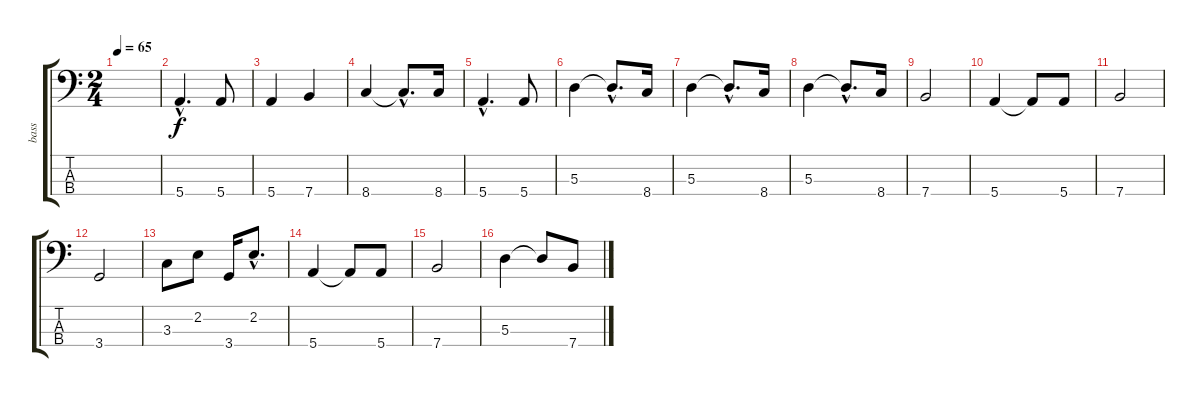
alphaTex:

\track ("bass" "bass") {instrument electricbassfinger}
\staff {score tabs}
\tuning (G2 D2 A1 E1) {hide}
\ts (2 4)
\tempo 65
\clef f4
\ks c
|
5.4{hac}.4{d} 5.4.8 |
5.4.4 7.4.4 |
8.4.4 8.4{hac t}.8{d} 8.4.16 |
5.4{hac}.4{d} 5.4.8 |
5.3.4 5.3{hac t}.8{d} 8.4.16 |
5.3.4 5.3{hac t}.8{d} 8.4.16 |
5.3.4 5.3{hac t}.8{d} 8.4.16 |
7.4.2 |
5.4.4 5.4{t}.8 5.4.8 |
7.4.2 |
3.4.2 |
3.3.8 2.2.8 3.4.16 2.2{hac}.8{d} |
5.4.4 5.4{t}.8 5.4.8 |
7.4.2 |
5.3.4 5.3{t}.8 7.4.8
